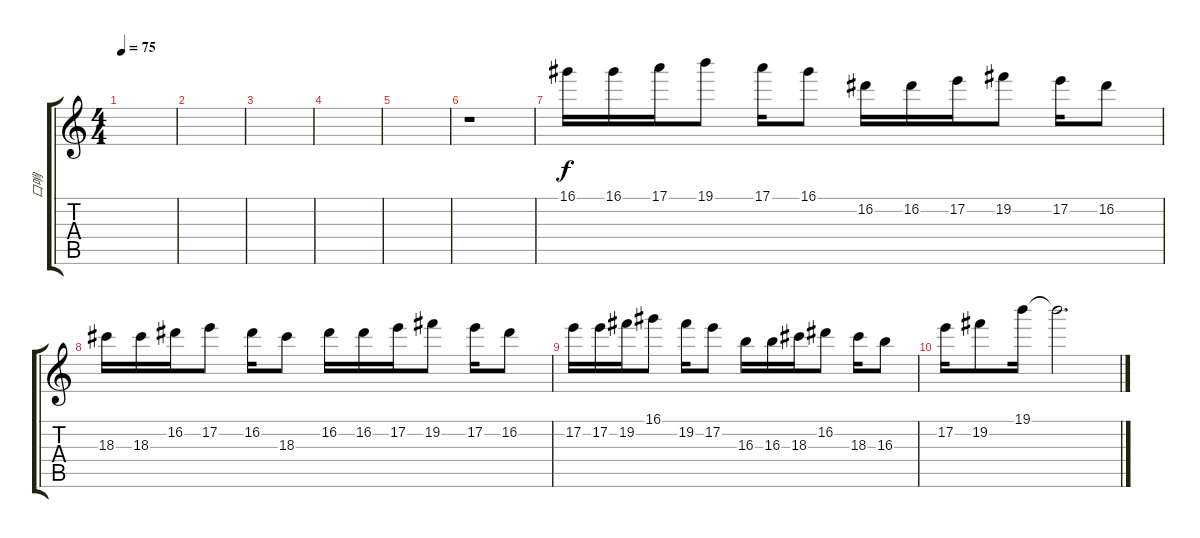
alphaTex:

\track ("口哨" "口哨") {instrument acousticguitarnylon}
\staff {score tabs}
\tuning (E4 B3 G3 D3 A2 E2) {hide}
\ts (4 4)
\tempo 75
\clef g2
\ks c
|
|
|
|
|
r.1 |
16.1.16{volume 11 instrument piccolo} 16.1.16 17.1.16 19.1.8 17.1.16 16.1.8 16.2.16 16.2.16 17.2.16 19.2.8 17.2.16 16.2.8 |
18.3.16 18.3.16 16.2.16 17.2.8 16.2.16 18.3.8 16.2.16 16.2.16 17.2.16 19.2.8 17.2.16 16.2.8 |
17.2.16 17.2.16 19.2.16 16.1.8 19.2.16 17.2.8 16.3.16 16.3.16 18.3.16 16.2.8 18.3.16 16.3.8 |
17.2.16 19.2.8 19.1.16 19.1{t}.2{d}
